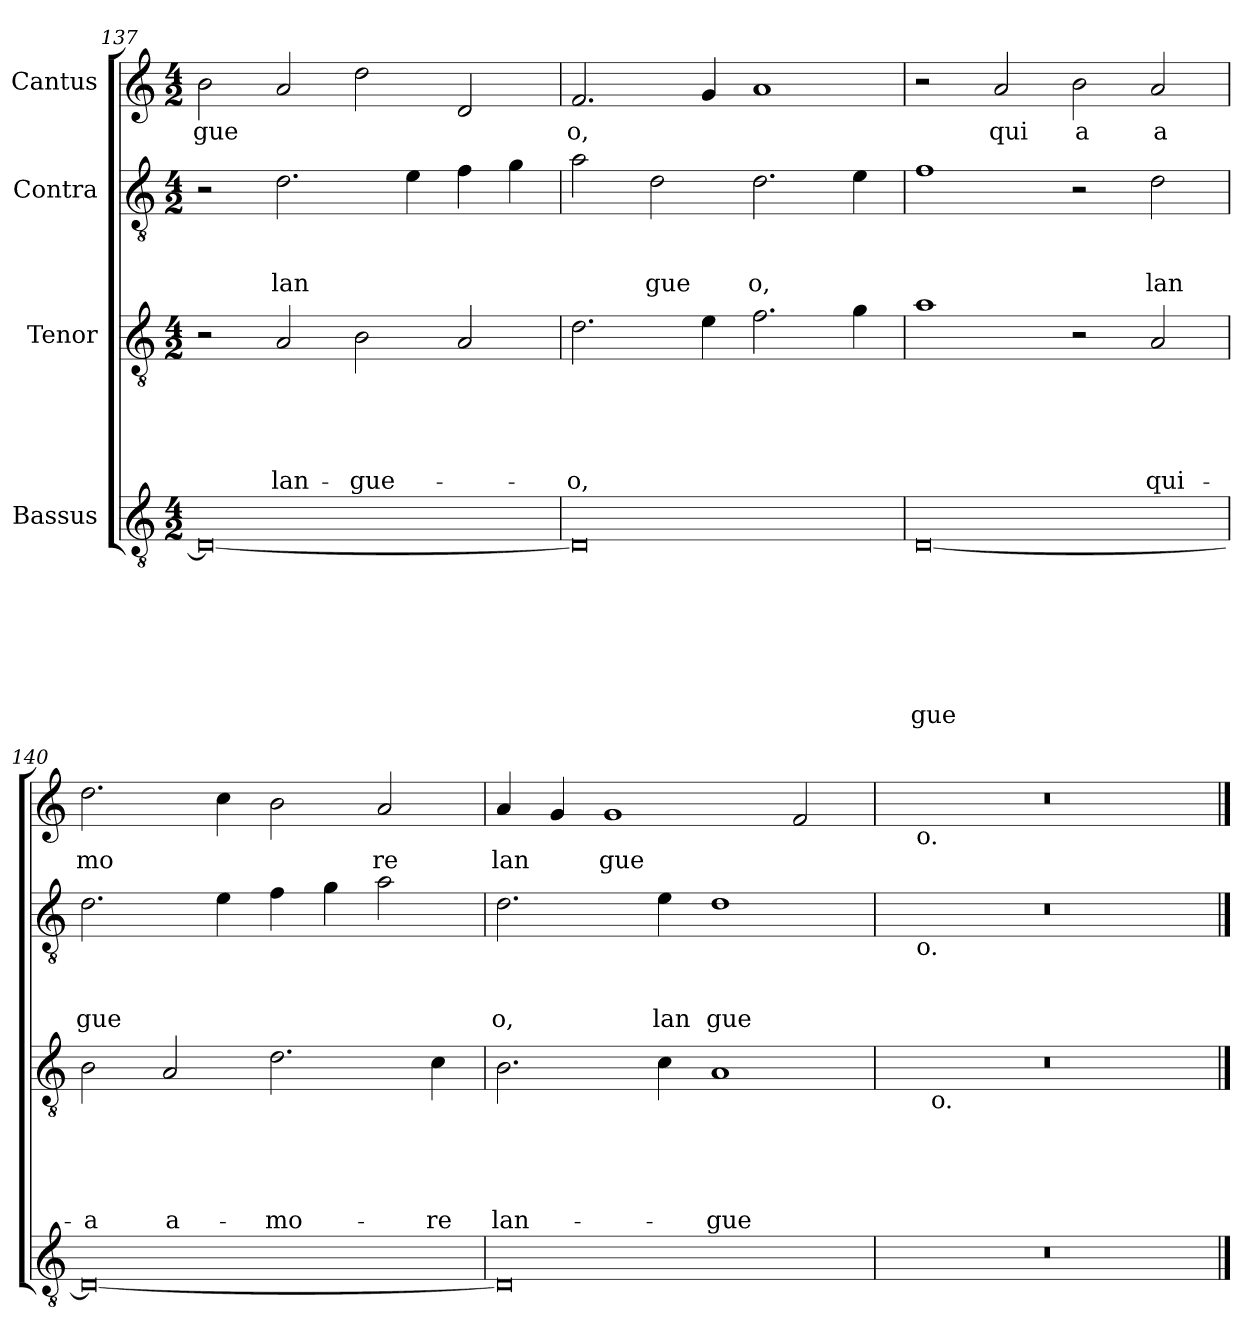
**kern	**text	**text	**text	**text	**text	**text	**text	**kern	**text	**text	**text	**text	**text	**kern	**text	**text	**text	**kern	**text
*part4	*part4	*part4	*part4	*part4	*part4	*part4	*part4	*part3	*part3	*part3	*part3	*part3	*part3	*part2	*part2	*part2	*part2	*part1	*part1
*staff4	*staff4	*staff4	*staff4	*staff4	*staff4	*staff4	*staff4	*staff3	*staff3	*staff3	*staff3	*staff3	*staff3	*staff2	*staff2	*staff2	*staff2	*staff1	*staff1
*I"Bassus	*	*	*	*	*	*	*	*I"Tenor	*	*	*	*	*	*I"Contra	*	*	*	*I"Cantus	*
*clefGv2	*	*	*	*	*	*	*	*clefGv2	*	*	*	*	*	*clefGv2	*	*	*	*clefG2	*
*k[]	*	*	*	*	*	*	*	*k[]	*	*	*	*	*	*k[]	*	*	*	*k[]	*
*C:	*	*	*	*	*	*	*	*C:	*	*	*	*	*	*C:	*	*	*	*C:	*
*M4/2	*	*	*	*	*	*	*	*M4/2	*	*	*	*	*	*M4/2	*	*	*	*M4/2	*
=137	=137	=137	=137	=137	=137	=137	=137	=137	=137	=137	=137	=137	=137	=137	=137	=137	=137	=137	=137
!	!	!	!	!	!	!	!	!	!	!	!	!	!	!	!	!	!	!	!LO:LY:b
0D_	.	.	.	.	.	.	.	2r	.	.	.	.	.	2r	.	.	.	2b\	gue
!	!	!	!	!	!	!	!	!	!	!	!	!	!LO:LY:b	!	!	!	!LO:LY:b	!	!
.	.	.	.	.	.	.	.	2A/	.	.	.	.	lan-	2.d\	.	.	lan	2a/	.
!	!	!	!	!	!	!	!	!	!	!	!	!	!LO:LY:b	!	!	!	!	!	!
.	.	.	.	.	.	.	.	2B\	.	.	.	.	-gue-	.	.	.	.	2dd\	.
.	.	.	.	.	.	.	.	.	.	.	.	.	.	4e\	.	.	.	.	.
.	.	.	.	.	.	.	.	2A/	.	.	.	.	.	4f\	.	.	.	2d/	.
.	.	.	.	.	.	.	.	.	.	.	.	.	.	4g\	.	.	.	.	.
=138	=138	=138	=138	=138	=138	=138	=138	=138	=138	=138	=138	=138	=138	=138	=138	=138	=138	=138	=138
!	!	!	!	!	!	!	!	!	!	!	!	!	!LO:LY:b	!	!	!	!	!	!LO:LY:b
0D]	.	.	.	.	.	.	.	2.d\	.	.	.	.	-o,	2a\	.	.	.	2.f/	o,
!	!	!	!	!	!	!	!	!	!	!	!	!	!	!	!	!	!LO:LY:b	!	!
.	.	.	.	.	.	.	.	.	.	.	.	.	.	2d\	.	.	gue	.	.
.	.	.	.	.	.	.	.	4e\	.	.	.	.	.	.	.	.	.	4g/	.
!	!	!	!	!	!	!	!	!	!	!	!	!	!	!	!	!	!LO:LY:b	!	!
.	.	.	.	.	.	.	.	2.f\	.	.	.	.	.	2.d\	.	.	o,	1a	.
.	.	.	.	.	.	.	.	4g\	.	.	.	.	.	4e\	.	.	.	.	.
=139	=139	=139	=139	=139	=139	=139	=139	=139	=139	=139	=139	=139	=139	=139	=139	=139	=139	=139	=139
!	!	!	!	!	!	!	!LO:LY:b	!	!	!	!	!	!	!	!	!	!	!	!
[<0D	.	.	.	.	.	.	-gue	1a	.	.	.	.	.	1f	.	.	.	2r	.
!	!	!	!	!	!	!	!	!	!	!	!	!	!	!	!	!	!	!	!LO:LY:b
.	.	.	.	.	.	.	.	.	.	.	.	.	.	.	.	.	.	2a/	qui
!	!	!	!	!	!	!	!	!	!	!	!	!	!	!	!	!	!	!	!LO:LY:b
.	.	.	.	.	.	.	.	2r	.	.	.	.	.	2r	.	.	.	2b\	a
!	!	!	!	!	!	!	!	!	!	!	!	!	!LO:LY:b	!	!	!	!LO:LY:b	!	!LO:LY:b
.	.	.	.	.	.	.	.	2A/	.	.	.	.	qui-	2d\	.	.	lan	2a/	a
=140	=140	=140	=140	=140	=140	=140	=140	=140	=140	=140	=140	=140	=140	=140	=140	=140	=140	=140	=140
!	!	!	!	!	!	!	!	!	!	!	!	!	!LO:LY:b	!	!	!	!LO:LY:b	!	!LO:LY:b
0D_	.	.	.	.	.	.	.	2B\	.	.	.	.	-a	2.d\	.	.	gue	2.dd\	mo
!	!	!	!	!	!	!	!	!	!	!	!	!	!LO:LY:b	!	!	!	!	!	!
.	.	.	.	.	.	.	.	2A/	.	.	.	.	a-	.	.	.	.	.	.
.	.	.	.	.	.	.	.	.	.	.	.	.	.	4e\	.	.	.	4cc\	.
!	!	!	!	!	!	!	!	!	!	!	!	!	!LO:LY:b	!	!	!	!	!	!
.	.	.	.	.	.	.	.	2.d\	.	.	.	.	-mo-	4f\	.	.	.	2b\	.
.	.	.	.	.	.	.	.	.	.	.	.	.	.	4g\	.	.	.	.	.
!	!	!	!	!	!	!	!	!	!	!	!	!	!	!	!	!	!	!	!LO:LY:b
.	.	.	.	.	.	.	.	.	.	.	.	.	.	2a\	.	.	.	2a/	re
!	!	!	!	!	!	!	!	!	!	!	!	!	!LO:LY:b	!	!	!	!	!	!
.	.	.	.	.	.	.	.	4c\	.	.	.	.	-re	.	.	.	.	.	.
=141	=141	=141	=141	=141	=141	=141	=141	=141	=141	=141	=141	=141	=141	=141	=141	=141	=141	=141	=141
!	!	!	!	!	!	!	!	!	!	!	!	!	!LO:LY:b	!	!	!	!LO:LY:b	!	!LO:LY:b
0D]	.	.	.	.	.	.	.	2.B\	.	.	.	.	lan-	2.d\	.	.	o,	4a/	lan
.	.	.	.	.	.	.	.	.	.	.	.	.	.	.	.	.	.	4g/	.
!	!	!	!	!	!	!	!	!	!	!	!	!	!	!	!	!	!	!	!LO:LY:b
.	.	.	.	.	.	.	.	.	.	.	.	.	.	.	.	.	.	1g	gue
!	!	!	!	!	!	!	!	!	!	!	!	!	!	!	!	!	!LO:LY:b	!	!
.	.	.	.	.	.	.	.	4c\	.	.	.	.	.	4e\	.	.	lan	.	.
!	!	!	!	!	!	!	!	!	!	!	!	!	!LO:LY:b	!	!	!	!LO:LY:b	!	!
.	.	.	.	.	.	.	.	1A	.	.	.	.	-gue-	1d	.	.	gue	.	.
.	.	.	.	.	.	.	.	.	.	.	.	.	.	.	.	.	.	2f/	.
=142	=142	=142	=142	=142	=142	=142	=142	=142	=142	=142	=142	=142	=142	=142	=142	=142	=142	=142	=142
*	*	*	*	*	*	*	*	*^	*	*	*	*	*	*^	*	*	*	*^	*
0r	.	.	.	.	.	.	.	0r	8ryy	.	.	.	.	.	0r	8ryy	.	.	.	0r	8ryy	.
!	!	!	!	!	!	!	!	!	!	!	!	!	!	!	!	!	!	!	!	!	!LO:TX:b:t=o.	!
!	!	!	!	!	!	!	!	!	!	!	!	!	!	!	!	!LO:TX:b:t=o.	!	!	!	!	!	!
.	.	.	.	.	.	.	.	.	32ryy	.	.	.	.	.	.	1...ryy	.	.	.	.	1...ryy	.
!	!	!	!	!	!	!	!	!	!LO:TX:b:t=o.	!	!	!	!	!	!	!	!	!	!	!	!	!
.	.	.	.	.	.	.	.	.	1ryy	.	.	.	.	.	.	.	.	.	.	.	.	.
.	.	.	.	.	.	.	.	.	2ryy	.	.	.	.	.	.	.	.	.	.	.	.	.
.	.	.	.	.	.	.	.	.	4ryy	.	.	.	.	.	.	.	.	.	.	.	.	.
.	.	.	.	.	.	.	.	.	16.ryy	.	.	.	.	.	.	.	.	.	.	.	.	.
*	*	*	*	*	*	*	*	*v	*v	*	*	*	*	*	*	*	*	*	*	*v	*v	*
*	*	*	*	*	*	*	*	*	*	*	*	*	*	*v	*v	*	*	*	*	*
==	==	==	==	==	==	==	==	==	==	==	==	==	==	==	==	==	==	==	==
*-	*-	*-	*-	*-	*-	*-	*-	*-	*-	*-	*-	*-	*-	*-	*-	*-	*-	*-	*-
